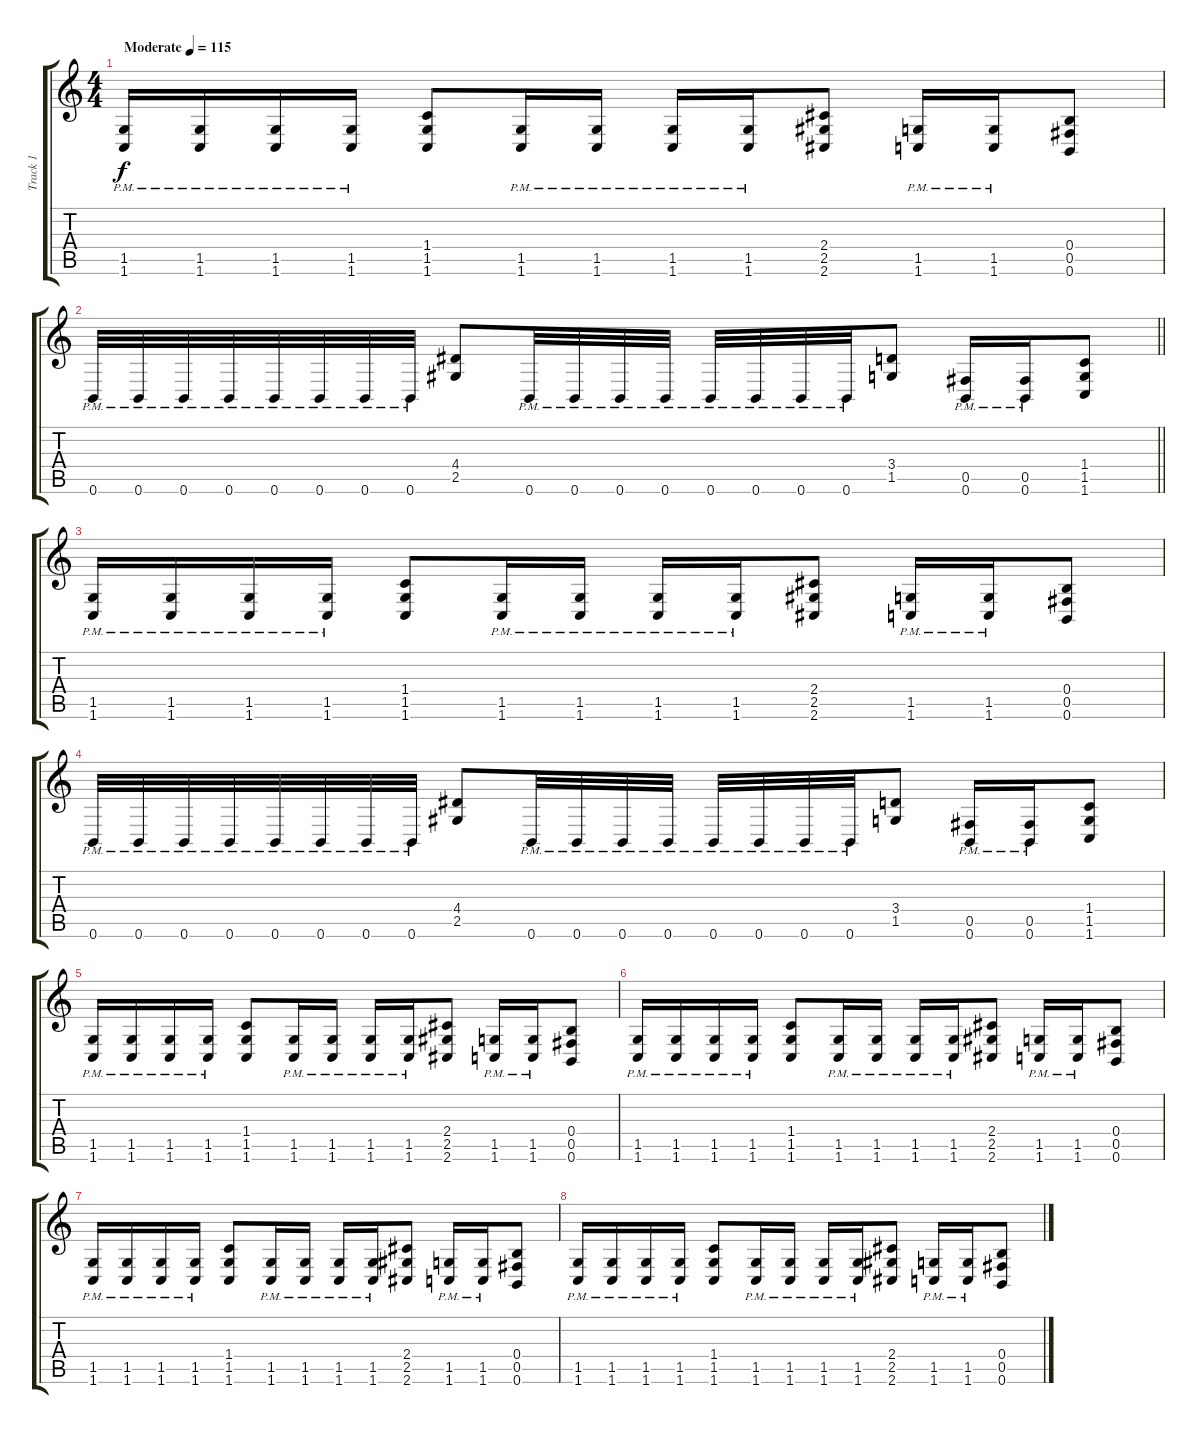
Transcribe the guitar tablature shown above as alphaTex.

\track ("Track 1" "Track 1") {instrument distortionguitar}
\staff {score tabs}
\tuning (Db4 Ab3 E3 B2 Gb2 B1) {hide}
\ts (4 4)
\tempo (115 "Moderate")
\clef g2
\ks c
(1.5{pm} 1.6{pm}).16{dy f instrument distortionguitar} (1.5{pm} 1.6{pm}).16 (1.5{pm} 1.6{pm}).16 (1.5{pm} 1.6{pm}).16 (1.4 1.5 1.6).8 (1.5{pm} 1.6{pm}).16 (1.5{pm} 1.6{pm}).16 (1.5{pm} 1.6{pm}).16 (1.5{pm} 1.6{pm}).16 (2.4 2.5 2.6).8 (1.5{pm} 1.6{pm}).16 (1.5{pm} 1.6{pm}).16 (0.4 0.5 0.6).8 |
\barLineRight lightlight
0.6{pm}.32 0.6{pm}.32 0.6{pm}.32 0.6{pm}.32 0.6{pm}.32 0.6{pm}.32 0.6{pm}.32 0.6{pm}.32 (4.4 2.5).8 0.6{pm}.32 0.6{pm}.32 0.6{pm}.32 0.6{pm}.32 0.6{pm}.32 0.6{pm}.32 0.6{pm}.32 0.6{pm}.32 (3.4 1.5).8 (0.5{pm} 0.6{pm}).16 (0.5{pm} 0.6{pm}).16 (1.4 1.5 1.6).8 |
\section ("" "")
(1.5{pm} 1.6{pm}).16 (1.5{pm} 1.6{pm}).16 (1.5{pm} 1.6{pm}).16 (1.5{pm} 1.6{pm}).16 (1.4 1.5 1.6).8 (1.5{pm} 1.6{pm}).16 (1.5{pm} 1.6{pm}).16 (1.5{pm} 1.6{pm}).16 (1.5{pm} 1.6{pm}).16 (2.4 2.5 2.6).8 (1.5{pm} 1.6{pm}).16 (1.5{pm} 1.6{pm}).16 (0.4 0.5 0.6).8 |
0.6{pm}.32 0.6{pm}.32 0.6{pm}.32 0.6{pm}.32 0.6{pm}.32 0.6{pm}.32 0.6{pm}.32 0.6{pm}.32 (4.4 2.5).8 0.6{pm}.32 0.6{pm}.32 0.6{pm}.32 0.6{pm}.32 0.6{pm}.32 0.6{pm}.32 0.6{pm}.32 0.6{pm}.32 (3.4 1.5).8 (0.5{pm} 0.6{pm}).16 (0.5{pm} 0.6{pm}).16 (1.4 1.5 1.6).8 |
(1.5{pm} 1.6{pm}).16 (1.5{pm} 1.6{pm}).16 (1.5{pm} 1.6{pm}).16 (1.5{pm} 1.6{pm}).16 (1.4 1.5 1.6).8 (1.5{pm} 1.6{pm}).16 (1.5{pm} 1.6{pm}).16 (1.5{pm} 1.6{pm}).16 (1.5{pm} 1.6{pm}).16 (2.4 2.5 2.6).8 (1.5{pm} 1.6{pm}).16 (1.5{pm} 1.6{pm}).16 (0.4 0.5 0.6).8 |
(1.5{pm} 1.6{pm}).16 (1.5{pm} 1.6{pm}).16 (1.5{pm} 1.6{pm}).16 (1.5{pm} 1.6{pm}).16 (1.4 1.5 1.6).8 (1.5{pm} 1.6{pm}).16 (1.5{pm} 1.6{pm}).16 (1.5{pm} 1.6{pm}).16 (1.5{pm} 1.6{pm}).16 (2.4 2.5 2.6).8 (1.5{pm} 1.6{pm}).16 (1.5{pm} 1.6{pm}).16 (0.4 0.5 0.6).8 |
(1.5{pm} 1.6{pm}).16 (1.5{pm} 1.6{pm}).16 (1.5{pm} 1.6{pm}).16 (1.5{pm} 1.6{pm}).16 (1.4 1.5 1.6).8 (1.5{pm} 1.6{pm}).16 (1.5{pm} 1.6{pm}).16 (1.5{pm} 1.6{pm}).16 (1.5{pm} 1.6{pm}).16 (2.4 2.5 2.6).8 (1.5{pm} 1.6{pm}).16 (1.5{pm} 1.6{pm}).16 (0.4 0.5 0.6).8 |
(1.5{pm} 1.6{pm}).16 (1.5{pm} 1.6{pm}).16 (1.5{pm} 1.6{pm}).16 (1.5{pm} 1.6{pm}).16 (1.4 1.5 1.6).8 (1.5{pm} 1.6{pm}).16 (1.5{pm} 1.6{pm}).16 (1.5{pm} 1.6{pm}).16 (1.5{pm} 1.6{pm}).16 (2.4 2.5 2.6).8 (1.5{pm} 1.6{pm}).16 (1.5{pm} 1.6{pm}).16 (0.4 0.5 0.6).8
